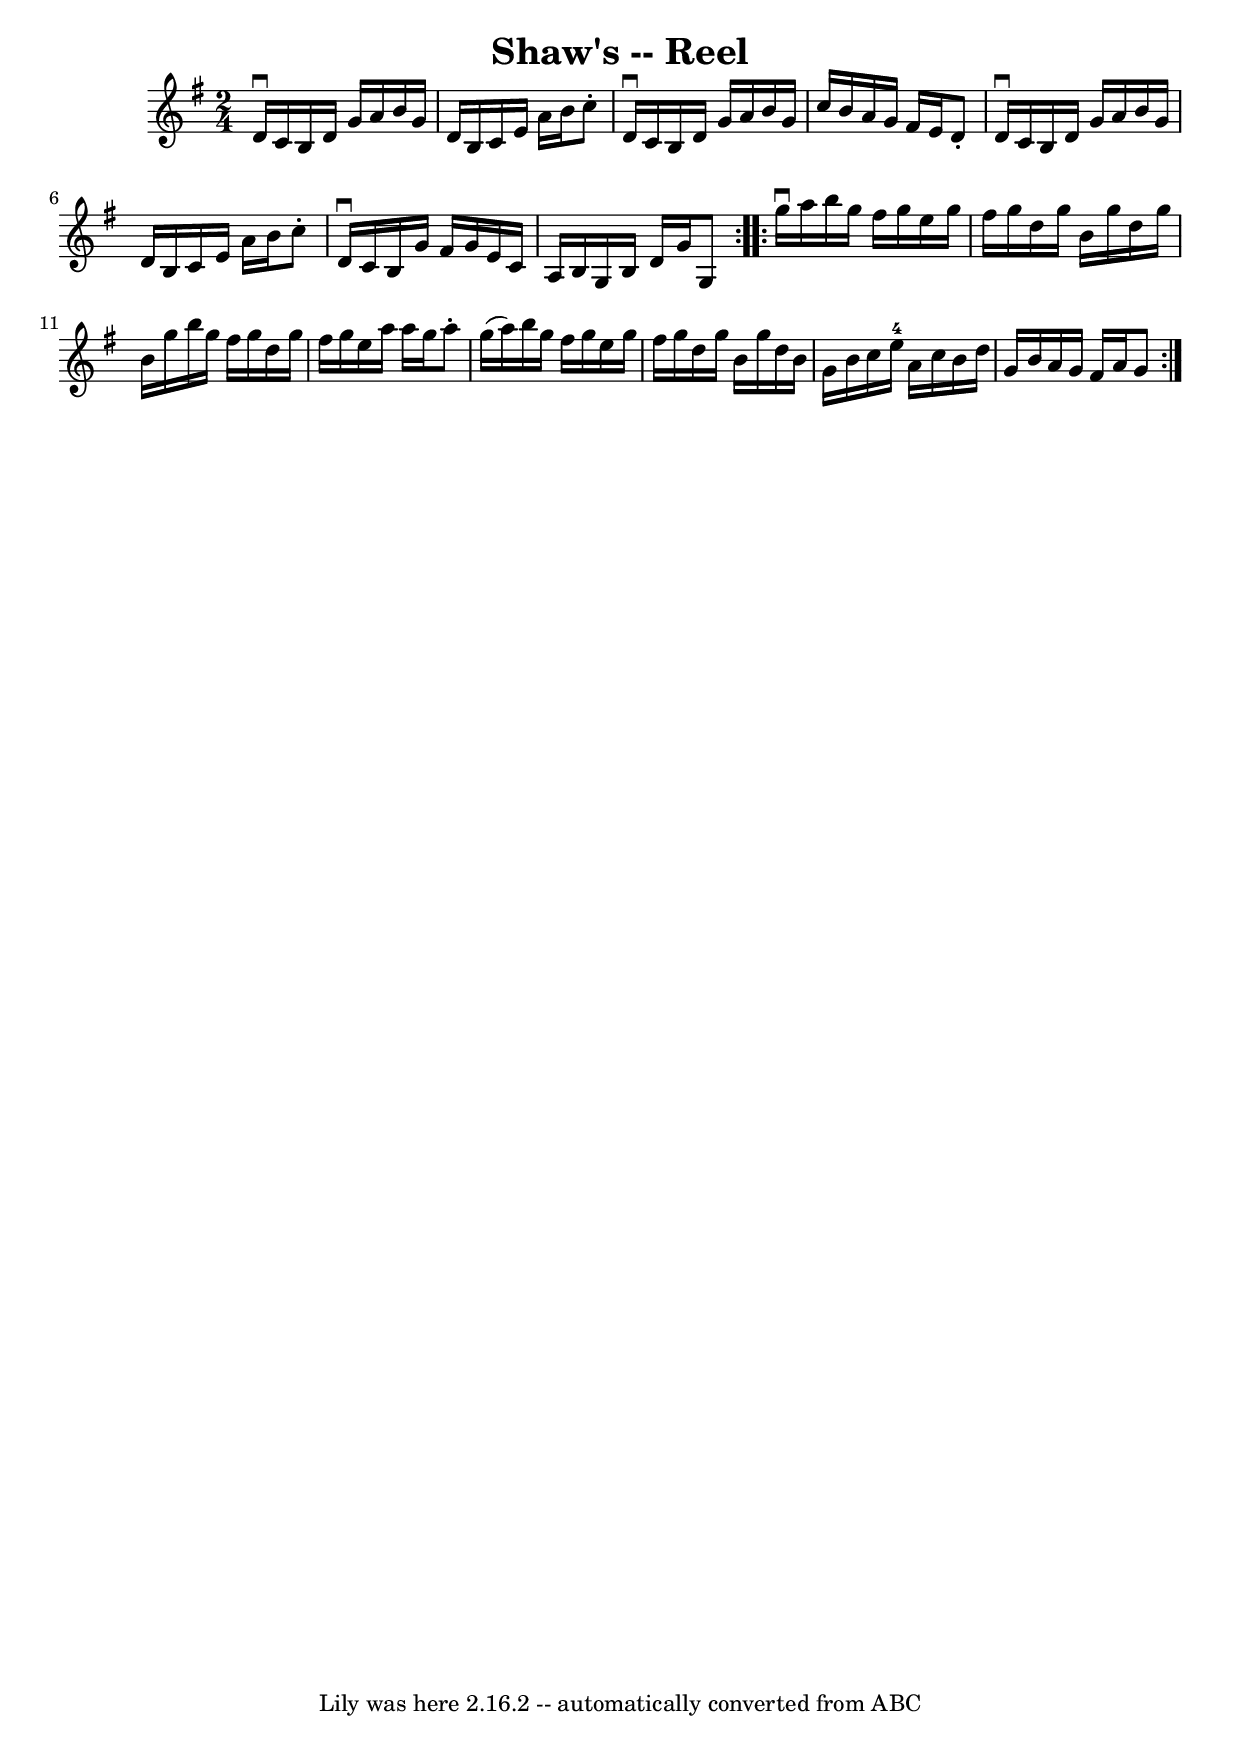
\version "2.16.2"
\include "Mammoth.ily"
\header {
  %% book = "Ryan's Mammoth Collection"
  crossRefNumber = "1"
  footnotes = "\\\\386"
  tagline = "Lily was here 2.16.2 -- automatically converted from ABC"
  title = "Shaw's -- Reel"

}
voicedefault =  {



  \repeat volta 2 {

    \time 2/4 
    \key g \major d'16^\downbow c'16  |
    b16 d'16    
    g'16 a'16 b'16 g'16 d'16 b16    |
    c'16 e'16 a'16  
    b'16 c''8 -. d'16^\downbow c'16    |
    b16 d'16 g'16    
    a'16 b'16 g'16 c''16 b'16    |
    a'16 g'16 fis'16    
    e'16 d'8 -. d'16^\downbow c'16    |
    b16 d'16 g'16    
    a'16 b'16 g'16 d'16 b16    |
    c'16 e'16 a'16 b'16  
    c''8 -. d'16^\downbow c'16    |
    b16 g'16 fis'16 g'16   
    e'16 c'16 a16 b16    |
    g16 b16 d'16 g'16 g8  
  }   
  
  \repeat volta 2 {
    g''16^\downbow a''16  |
    b''16 g''16    
    fis''16 g''16 e''16 g''16 fis''16 g''16    |
    d''16    
    g''16 b'16 g''16 d''16 g''16 b'16 g''16    |
    b''16   
    g''16 fis''16 g''16 d''16 g''16 fis''16 g''16    |
    
    e''16 a''16 a''16 g''16 a''8 -. g''16 (a''16)   |
    
    b''16 g''16 fis''16 g''16 e''16 g''16 fis''16 g''16    
    |
    d''16 g''16 b'16 g''16 d''16 b'16 g'16 b'16    
    |
    c''16 e''16-4 a'16 c''16 b'16 d''16 g'16 b'16 
    |
    a'16 g'16 fis'16 a'16 g'8  
  }   

}

\score{
  <<

    \context Staff="default"
    {
      \voicedefault 
      
    }

  >>
  \layout {
    
  }
  \midi {
  }

}
